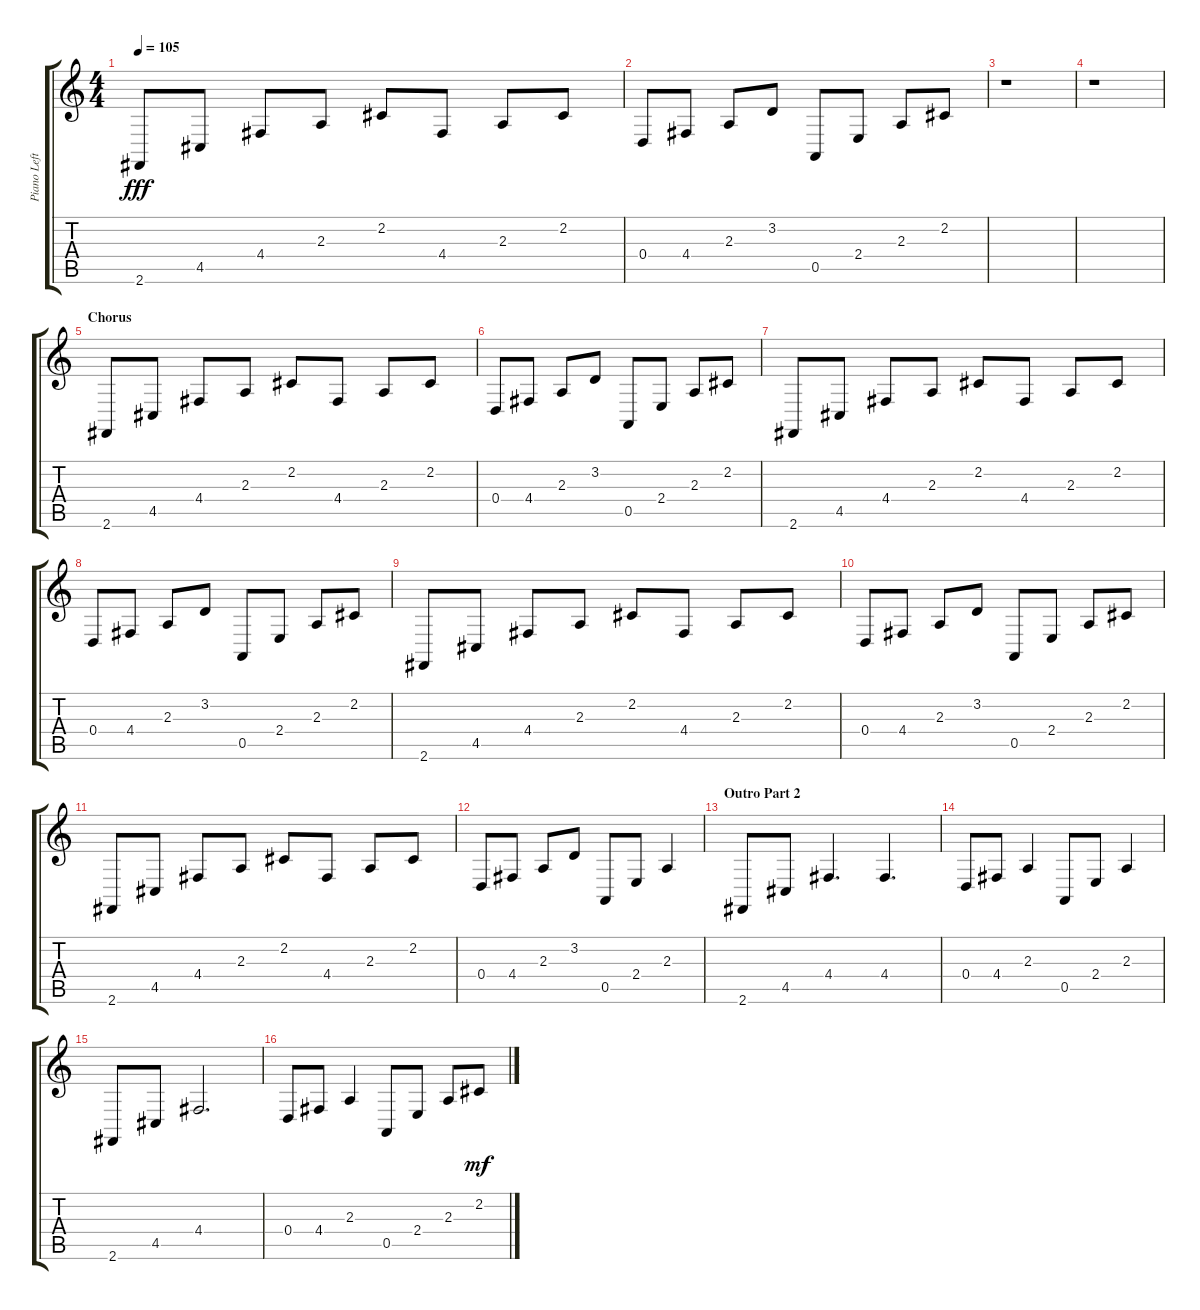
\track ("Piano Left Hand" "Piano Left") {instrument brightacousticpiano}
\staff {score tabs}
\tuning (E4 B3 G3 D3 A2 E2) {hide}
\ts (4 4)
\tempo 105
\clef g2
\ks c
2.6.8{dy fff} 4.5.8 4.4.8 2.3.8 2.2.8 4.4.8 2.3.8 2.2.8 |
0.4.8 4.4.8 2.3.8 3.2.8 0.5.8 2.4.8 2.3.8 2.2.8 |
r.1 |
r.1 |
\section ("" "Chorus")
2.6.8 4.5.8 4.4.8 2.3.8 2.2.8 4.4.8 2.3.8 2.2.8 |
0.4.8 4.4.8 2.3.8 3.2.8 0.5.8 2.4.8 2.3.8 2.2.8 |
2.6.8 4.5.8 4.4.8 2.3.8 2.2.8 4.4.8 2.3.8 2.2.8 |
0.4.8 4.4.8 2.3.8 3.2.8 0.5.8 2.4.8 2.3.8 2.2.8 |
2.6.8 4.5.8 4.4.8 2.3.8 2.2.8 4.4.8 2.3.8 2.2.8 |
0.4.8 4.4.8 2.3.8 3.2.8 0.5.8 2.4.8 2.3.8 2.2.8 |
2.6.8 4.5.8 4.4.8 2.3.8 2.2.8 4.4.8 2.3.8 2.2.8 |
0.4.8 4.4.8 2.3.8 3.2.8 0.5.8 2.4.8 2.3.4 |
\section ("" "Outro Part 2")
2.6.8 4.5.8 4.4.4{d} 4.4.4{d} |
0.4.8 4.4.8 2.3.4 0.5.8 2.4.8 2.3.4 |
2.6.8 4.5.8 4.4.2{d} |
0.4.8 4.4.8 2.3.4 0.5.8 2.4.8 2.3.8 2.2.8{dy mf}
